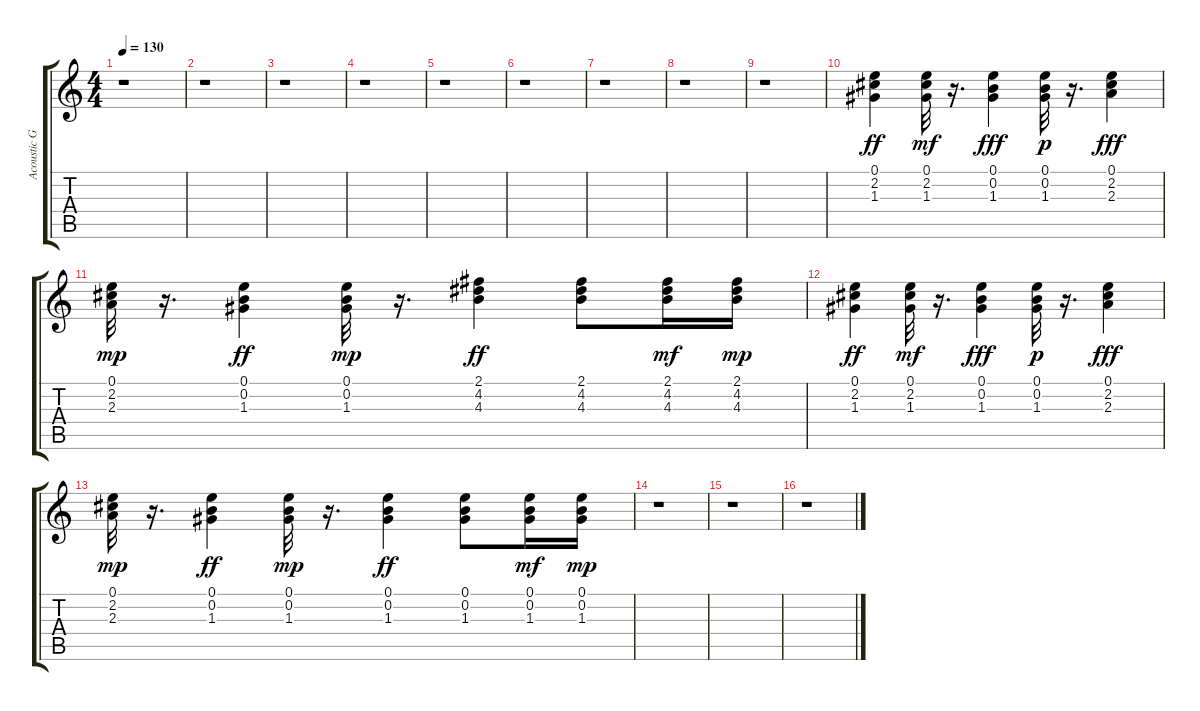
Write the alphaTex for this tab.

\track ("Acoustic Guitar 1" "Acoustic G") {instrument acousticguitarsteel}
\staff {score tabs}
\tuning (E4 B3 G3 D3 A2 E2) {hide}
\ts (4 4)
\tempo 130
\clef g2
\ks c
r.1{dy mp} |
r.1 |
r.1 |
r.1 |
r.1 |
r.1 |
r.1 |
r.1 |
r.1 |
(0.1 2.2 1.3).4{dy ff} (0.1 2.2 1.3).32{dy mf} r.16{d} (0.1 0.2 1.3).4{dy fff} (0.1 0.2 1.3).32{dy p} r.16{d} (0.1 2.2 2.3).4{dy fff} |
(0.1 2.2 2.3).32{dy mp} r.16{d} (0.1 0.2 1.3).4{dy ff} (0.1 0.2 1.3).32{dy mp} r.16{d} (2.1 4.2 4.3).4{dy ff} (2.1 4.2 4.3).8 (2.1 4.2 4.3).16{dy mf} (2.1 4.2 4.3).16{dy mp} |
(0.1 2.2 1.3).4{dy ff} (0.1 2.2 1.3).32{dy mf} r.16{d} (0.1 0.2 1.3).4{dy fff} (0.1 0.2 1.3).32{dy p} r.16{d} (0.1 2.2 2.3).4{dy fff} |
(0.1 2.2 2.3).32{dy mp} r.16{d} (0.1 0.2 1.3).4{dy ff} (0.1 0.2 1.3).32{dy mp} r.16{d} (0.1 0.2 1.3).4{dy ff} (0.1 0.2 1.3).8 (0.1 0.2 1.3).16{dy mf} (0.1 0.2 1.3).16{dy mp} |
r.1 |
r.1 |
r.1
